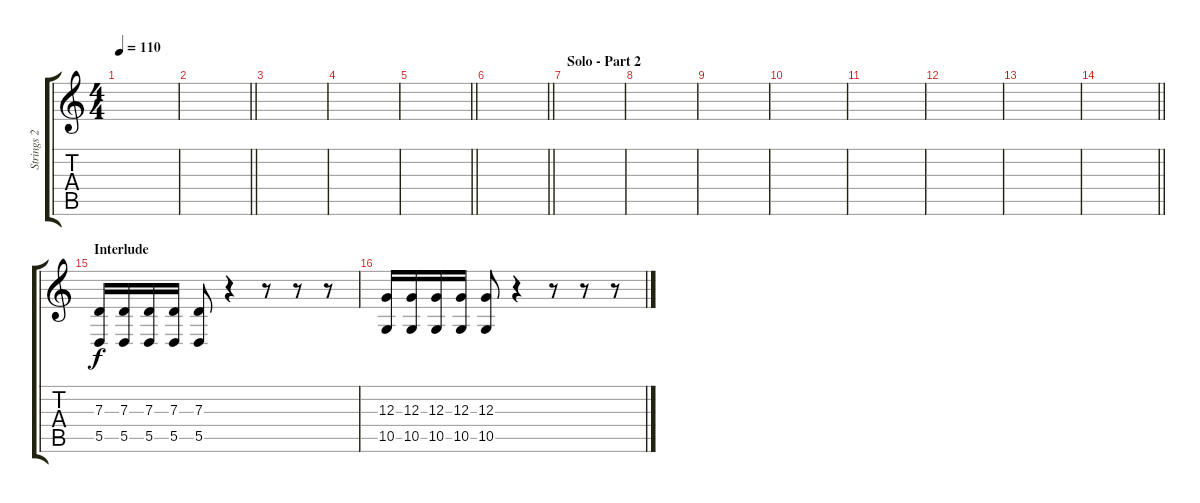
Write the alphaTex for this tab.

\track ("Strings 2" "Strings 2") {instrument stringensemble1}
\staff {score tabs}
\tuning (E4 B3 G3 D3 A2 D2) {hide}
\ts (4 4)
\tempo 110
\clef g2
\ks c
|
\barLineRight lightlight
|
|
|
\barLineRight lightlight
|
\barLineRight lightlight
|
\section ("" "Solo - Part 2")
|
|
|
|
|
|
|
\barLineRight lightlight
|
\section ("" "Interlude")
(7.3 5.5).16 (7.3 5.5).16 (7.3 5.5).16 (7.3 5.5).16 (7.3 5.5).8 r.4 r.8 r.8 r.8 |
(12.3 10.5).16 (12.3 10.5).16 (12.3 10.5).16 (12.3 10.5).16 (12.3 10.5).8 r.4 r.8 r.8 r.8
